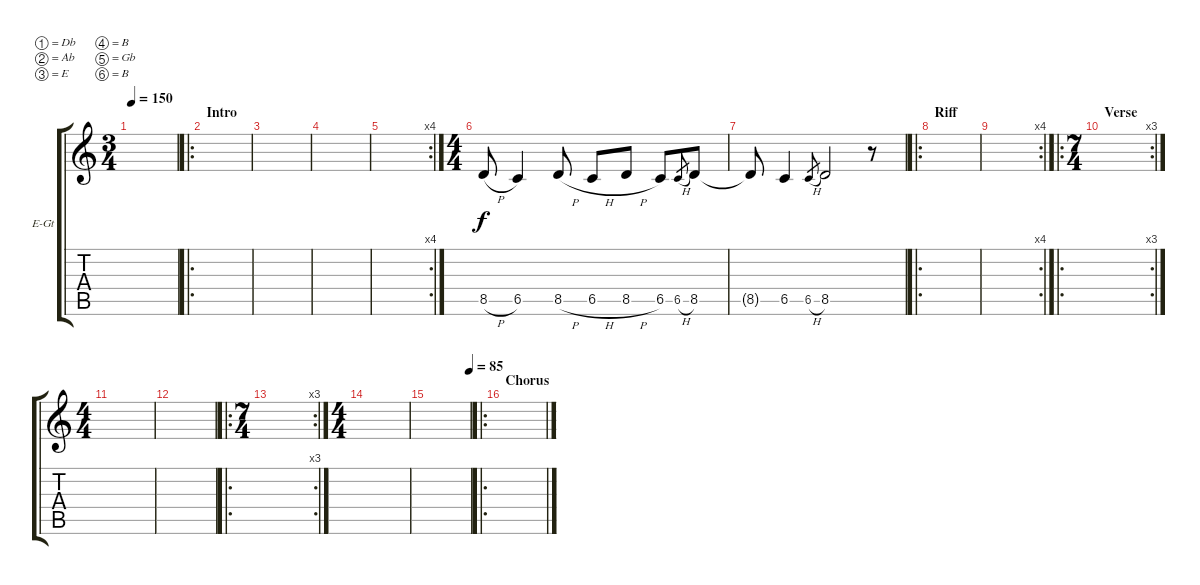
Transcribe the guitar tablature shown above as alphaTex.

\bracketExtendMode groupsimilarinstruments
\firstSystemTrackNameOrientation horizontal
\otherSystemsTrackNameOrientation horizontal
\track ("Fills" "E-Gt") {instrument distortionguitar}
\staff {score tabs}
\tuning (Db4 Ab3 E3 B2 Gb2 B1)
\ts (3 4)
\tempo 150
\clef g2
\scale
0.462451
\ks c
|
\ro
\section ("" "Intro")
\scale
0.29249 |
\scale
0.245059 |
\scale
0.251012 |
\rc 4
\scale
0.275304 |
\ts (4 4)
\scale
0.473684 8.5{h}.8 6.5.4 8.5{h}.8 6.5{h}.8 8.5{h}.8 6.5.8 6.5{h}.8{gr} 8.5.8 |
\scale
0.303922 8.5{t}.8 6.5.4 6.5{h}.8{gr} 8.5.2 r.8 |
\ro
\section ("" "Riff")
\scale
0.362745 |
\rc 4
\scale
0.333333 |
\ro
\rc 3
\ts (7 4)
\section ("" "Verse")
\scale
0.429936 |
\ts (4 4)
\scale
0.372611 |
\scale
0.197452 |
\ro
\rc 3
\ts (7 4)
\scale
0.429936 |
\ts (4 4)
\scale
0.372611 |
\tempo (85 1)
\scale
0.197452 |
\ro
\section ("" "Chorus")
\scale
0.342593
